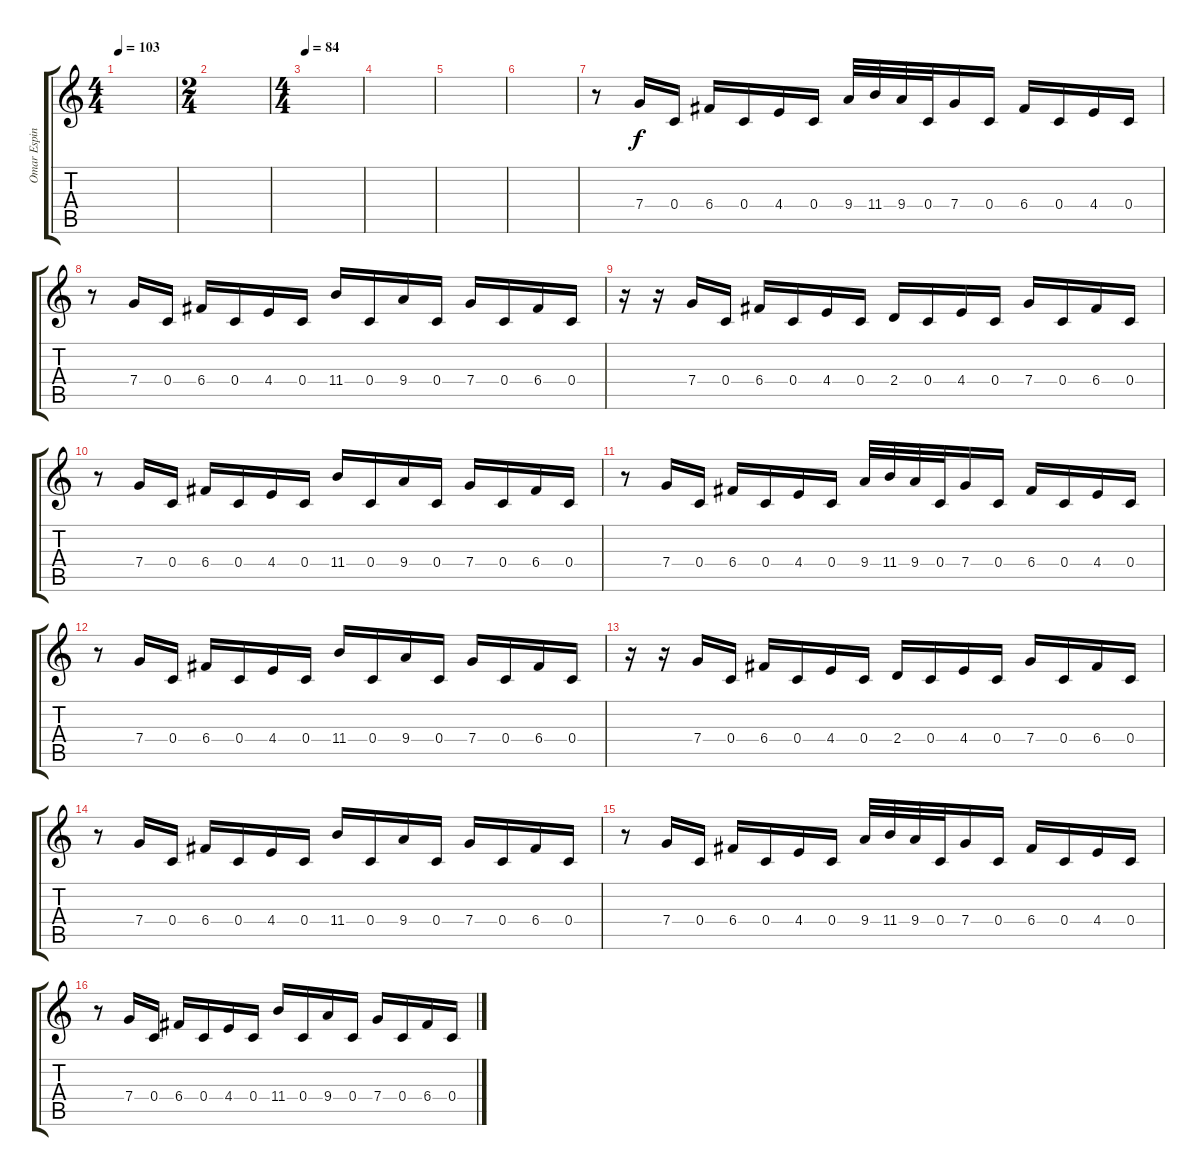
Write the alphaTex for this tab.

\track ("Omar Espinosa - Guitar" "Omar Espin") {instrument overdrivenguitar}
\staff {score tabs}
\tuning (D4 A3 F3 C3 G2 C2) {hide}
\ts (4 4)
\tempo 103
\clef g2
\ks c
|
\ts (2 4)
|
\ts (4 4)
\tempo 84
|
|
|
|
r.8{instrument distortionguitar} 7.4.16 0.4.16 6.4.16 0.4.16 4.4.16 0.4.16 9.4.32 11.4.32 9.4.32 0.4.32 7.4.16 0.4.16 6.4.16 0.4.16 4.4.16 0.4.16 |
r.8 7.4.16 0.4.16 6.4.16 0.4.16 4.4.16 0.4.16 11.4.16 0.4.16 9.4.16 0.4.16 7.4.16 0.4.16 6.4.16 0.4.16 |
r.16 r.16 7.4.16 0.4.16 6.4.16 0.4.16 4.4.16 0.4.16 2.4.16 0.4.16 4.4.16 0.4.16 7.4.16 0.4.16 6.4.16 0.4.16 |
r.8 7.4.16 0.4.16 6.4.16 0.4.16 4.4.16 0.4.16 11.4.16 0.4.16 9.4.16 0.4.16 7.4.16 0.4.16 6.4.16 0.4.16 |
r.8 7.4.16 0.4.16 6.4.16 0.4.16 4.4.16 0.4.16 9.4.32 11.4.32 9.4.32 0.4.32 7.4.16 0.4.16 6.4.16 0.4.16 4.4.16 0.4.16 |
r.8 7.4.16 0.4.16 6.4.16 0.4.16 4.4.16 0.4.16 11.4.16 0.4.16 9.4.16 0.4.16 7.4.16 0.4.16 6.4.16 0.4.16 |
r.16 r.16 7.4.16 0.4.16 6.4.16 0.4.16 4.4.16 0.4.16 2.4.16 0.4.16 4.4.16 0.4.16 7.4.16 0.4.16 6.4.16 0.4.16 |
r.8 7.4.16 0.4.16 6.4.16 0.4.16 4.4.16 0.4.16 11.4.16 0.4.16 9.4.16 0.4.16 7.4.16 0.4.16 6.4.16 0.4.16 |
r.8 7.4.16 0.4.16 6.4.16 0.4.16 4.4.16 0.4.16 9.4.32 11.4.32 9.4.32 0.4.32 7.4.16 0.4.16 6.4.16 0.4.16 4.4.16 0.4.16 |
r.8 7.4.16 0.4.16 6.4.16 0.4.16 4.4.16 0.4.16 11.4.16 0.4.16 9.4.16 0.4.16 7.4.16 0.4.16 6.4.16 0.4.16
